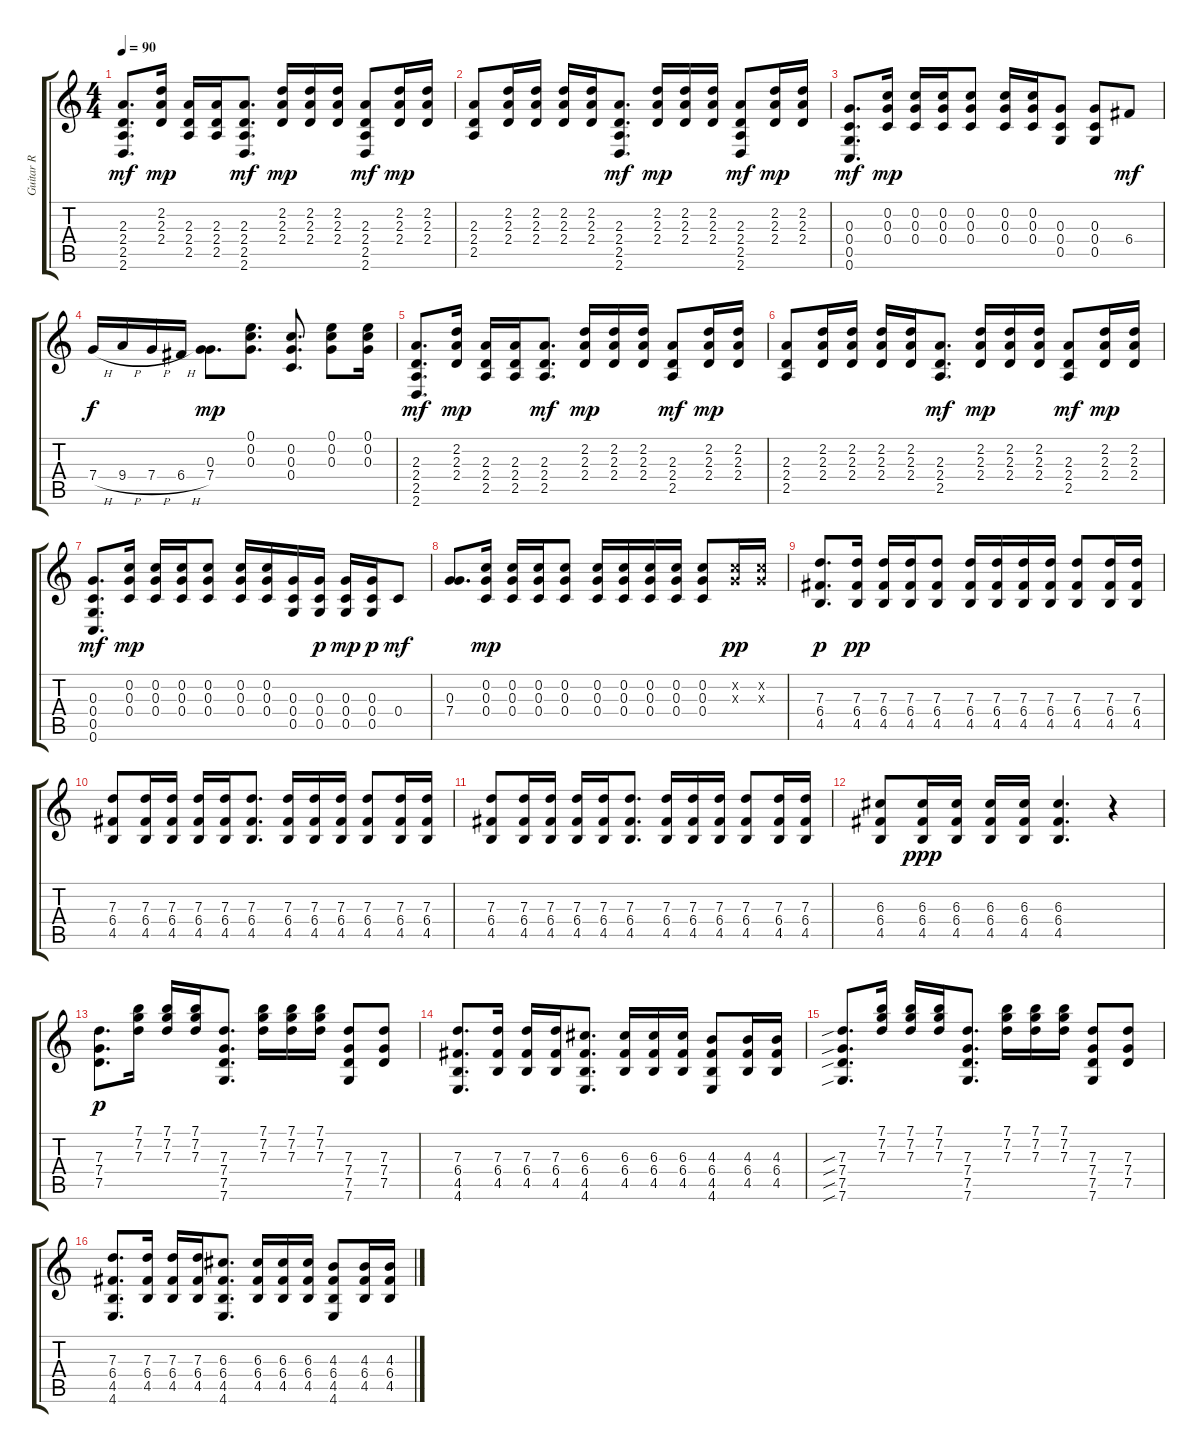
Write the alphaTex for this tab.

\track ("Guitar R" "Guitar R") {instrument electricguitarclean}
\staff {score tabs}
\tuning (E4 C4 G3 C3 G2 C2) {hide}
\ts (4 4)
\tempo 90
\clef g2
\ks c
(2.3 2.4 2.5 2.6).8{d dy mf} (2.2 2.3 2.4).16{dy mp} (2.3 2.4 2.5).16 (2.3 2.4 2.5).16 (2.3 2.4 2.5 2.6).8{d dy mf} (2.2 2.3 2.4).16{dy mp} (2.2 2.3 2.4).16 (2.2 2.3 2.4).16 (2.3 2.4 2.5 2.6).8{dy mf} (2.2 2.3 2.4).16{dy mp} (2.2 2.3 2.4).16 |
(2.3 2.4 2.5).8 (2.2 2.3 2.4).16 (2.2 2.3 2.4).16 (2.2 2.3 2.4).16 (2.2 2.3 2.4).16 (2.3 2.4 2.5 2.6).8{d dy mf} (2.2 2.3 2.4).16{dy mp} (2.2 2.3 2.4).16 (2.2 2.3 2.4).16 (2.3 2.4 2.5 2.6).8{dy mf} (2.2 2.3 2.4).16{dy mp} (2.2 2.3 2.4).16 |
(0.3 0.4 0.5 0.6).8{d dy mf} (0.2 0.3 0.4).16{dy mp} (0.2 0.3 0.4).16 (0.2 0.3 0.4).16 (0.2 0.3 0.4).8 (0.2 0.3 0.4).16 (0.2 0.3 0.4).16 (0.3 0.4 0.5).8 (0.3 0.4 0.5).8 6.4.8{dy mf} |
7.4{h}.16{dy f} 9.4{h}.16 7.4{h}.16 6.4{h}.16 (0.3 7.4).8{d dy mp} (0.1 0.2 0.3).8{d} (0.2 0.3 0.4).8{d} (0.1 0.2 0.3).8 (0.1 0.2 0.3).16 |
(2.3 2.4 2.5 2.6).8{d dy mf} (2.2 2.3 2.4).16{dy mp} (2.3 2.4 2.5).16 (2.3 2.4 2.5).16 (2.3 2.4 2.5).8{d dy mf} (2.2 2.3 2.4).16{dy mp} (2.2 2.3 2.4).16 (2.2 2.3 2.4).16 (2.3 2.4 2.5).8{dy mf} (2.2 2.3 2.4).16{dy mp} (2.2 2.3 2.4).16 |
(2.3 2.4 2.5).8 (2.2 2.3 2.4).16 (2.2 2.3 2.4).16 (2.2 2.3 2.4).16 (2.2 2.3 2.4).16 (2.3 2.4 2.5).8{d dy mf} (2.2 2.3 2.4).16{dy mp} (2.2 2.3 2.4).16 (2.2 2.3 2.4).16 (2.3 2.4 2.5).8{dy mf} (2.2 2.3 2.4).16{dy mp} (2.2 2.3 2.4).16 |
(0.3 0.4 0.5 0.6).8{d dy mf} (0.2 0.3 0.4).16{dy mp} (0.2 0.3 0.4).16 (0.2 0.3 0.4).16 (0.2 0.3 0.4).8 (0.2 0.3 0.4).16 (0.2 0.3 0.4).16 (0.3 0.4 0.5).16 (0.3 0.4 0.5).16{dy p} (0.3 0.4 0.5).16{dy mp} (0.3 0.4 0.5).16{dy p} 0.4.8{dy mf} |
(0.3 7.4).8{d} (0.2 0.3 0.4).16{dy mp} (0.2 0.3 0.4).16 (0.2 0.3 0.4).16 (0.2 0.3 0.4).8 (0.2 0.3 0.4).16 (0.2 0.3 0.4).16 (0.2 0.3 0.4).16 (0.2 0.3 0.4).16 (0.2 0.3 0.4).8 (0.2{x} 0.3{x}).16{dy pp} (0.2{x} 0.3{x}).16 |
(7.3 6.4 4.5).8{d dy p} (7.3 6.4 4.5).16{dy pp} (7.3 6.4 4.5).16 (7.3 6.4 4.5).16 (7.3 6.4 4.5).8 (7.3 6.4 4.5).16 (7.3 6.4 4.5).16 (7.3 6.4 4.5).16 (7.3 6.4 4.5).16 (7.3 6.4 4.5).8 (7.3 6.4 4.5).16 (7.3 6.4 4.5).16 |
(7.3 6.4 4.5).8 (7.3 6.4 4.5).16 (7.3 6.4 4.5).16 (7.3 6.4 4.5).16 (7.3 6.4 4.5).16 (7.3 6.4 4.5).8{d} (7.3 6.4 4.5).16 (7.3 6.4 4.5).16 (7.3 6.4 4.5).16 (7.3 6.4 4.5).8 (7.3 6.4 4.5).16 (7.3 6.4 4.5).16 |
(7.3 6.4 4.5).8 (7.3 6.4 4.5).16 (7.3 6.4 4.5).16 (7.3 6.4 4.5).16 (7.3 6.4 4.5).16 (7.3 6.4 4.5).8{d} (7.3 6.4 4.5).16 (7.3 6.4 4.5).16 (7.3 6.4 4.5).16 (7.3 6.4 4.5).8 (7.3 6.4 4.5).16 (7.3 6.4 4.5).16 |
(6.3 6.4 4.5).8 (6.3 6.4 4.5).16{dy ppp} (6.3 6.4 4.5).16 (6.3 6.4 4.5).16 (6.3 6.4 4.5).16 (6.3 6.4 4.5).4{d} r.4 |
(7.3 7.4 7.5).8{d dy p} (7.1 7.2 7.3).16 (7.1 7.2 7.3).16 (7.1 7.2 7.3).16 (7.3 7.4 7.5 7.6).8{d} (7.1 7.2 7.3).16 (7.1 7.2 7.3).16 (7.1 7.2 7.3).16 (7.3 7.4 7.5 7.6).8 (7.3 7.4 7.5).8 |
(7.3 6.4 4.5 4.6).8{d} (7.3 6.4 4.5).16 (7.3 6.4 4.5).16 (7.3 6.4 4.5).16 (6.3 6.4 4.5 4.6).8{d} (6.3 6.4 4.5).16 (6.3 6.4 4.5).16 (6.3 6.4 4.5).16 (4.3 6.4 4.5 4.6).8 (4.3 6.4 4.5).16 (4.3 6.4 4.5).16 |
(7.3{sib} 7.4{sib} 7.5{sib} 7.6{sib}).8{d} (7.1 7.2 7.3).16 (7.1 7.2 7.3).16 (7.1 7.2 7.3).16 (7.3 7.4 7.5 7.6).8{d} (7.1 7.2 7.3).16 (7.1 7.2 7.3).16 (7.1 7.2 7.3).16 (7.3 7.4 7.5 7.6).8 (7.3 7.4 7.5).8 |
(7.3 6.4 4.5 4.6).8{d} (7.3 6.4 4.5).16 (7.3 6.4 4.5).16 (7.3 6.4 4.5).16 (6.3 6.4 4.5 4.6).8{d} (6.3 6.4 4.5).16 (6.3 6.4 4.5).16 (6.3 6.4 4.5).16 (4.3 6.4 4.5 4.6).8 (4.3 6.4 4.5).16 (4.3 6.4 4.5).16
